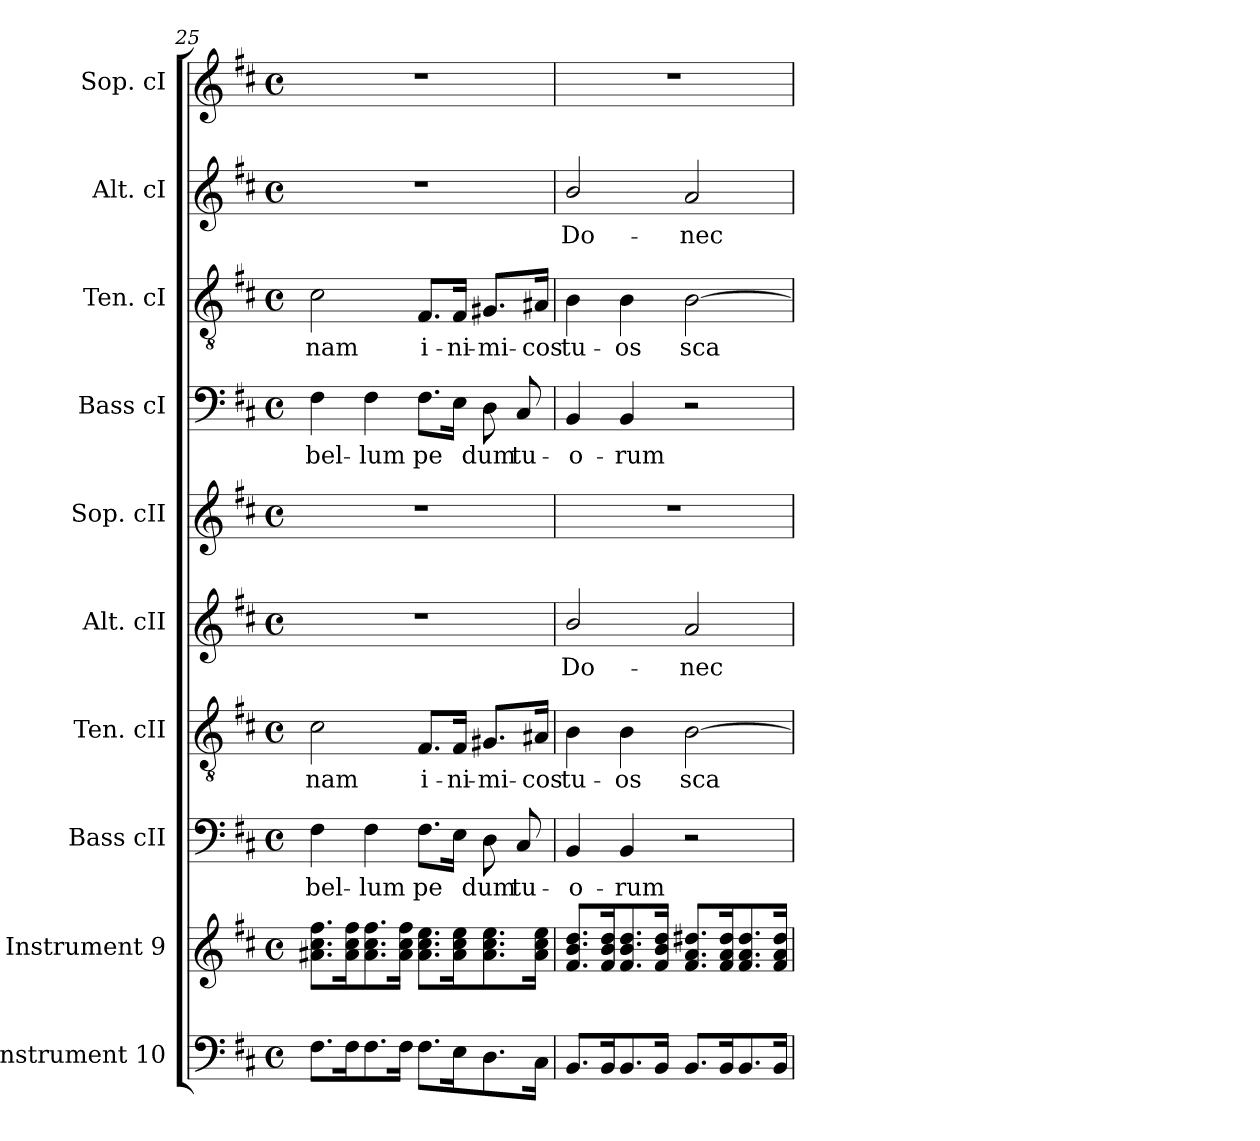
**kern	**kern	**kern	**text	**kern	**text	**kern	**text	**kern	**kern	**text	**kern	**text	**kern	**text	**kern
*part10	*part9	*part8	*part8	*part7	*part7	*part6	*part6	*part5	*part4	*part4	*part3	*part3	*part2	*part2	*part1
*staff10	*staff9	*staff8	*staff8	*staff7	*staff7	*staff6	*staff6	*staff5	*staff4	*staff4	*staff3	*staff3	*staff2	*staff2	*staff1
*I"Instrument 10	*I"Instrument 9	*I"Bass cII	*	*I"Ten. cII	*	*I"Alt. cII	*	*I"Sop. cII	*I"Bass cI	*	*I"Ten. cI	*	*I"Alt. cI	*	*I"Sop. cI
*	*	*I'Bass cII	*	*I'Ten. cII	*	*I'Alt. cII	*	*I'Sop. cII	*I'Bass cI	*	*I'Ten. cI	*	*I'Alt. cI	*	*I'Sop. cI
!!LO:PB:g=z
*clefF4	*clefG2	*clefF4	*	*clefGv2	*	*clefG2	*	*clefG2	*clefF4	*	*clefGv2	*	*clefG2	*	*clefG2
*k[f#c#]	*k[f#c#]	*k[f#c#]	*	*k[f#c#]	*	*k[f#c#]	*	*k[f#c#]	*k[f#c#]	*	*k[f#c#]	*	*k[f#c#]	*	*k[f#c#]
*D:	*D:	*D:	*	*D:	*	*D:	*	*D:	*D:	*	*D:	*	*D:	*	*D:
*M4/4	*M4/4	*M4/4	*	*M4/4	*	*M4/4	*	*M4/4	*M4/4	*	*M4/4	*	*M4/4	*	*M4/4
*met(c)	*met(c)	*met(c)	*	*met(c)	*	*met(c)	*	*met(c)	*met(c)	*	*met(c)	*	*met(c)	*	*met(c)
=25	=25	=25	=25	=25	=25	=25	=25	=25	=25	=25	=25	=25	=25	=25	=25
!	!	!	!LO:LY:b:cj	!	!LO:LY:b:cj	!	!	!	!	!LO:LY:b:cj	!	!LO:LY:b:cj	!	!	!
8.F#\L	8.ff#\ 8.cc#\ 8.a#X\L	4F#\	-bel-	2c#\	-nam	1r	.	1r	4F#\	-bel-	2c#\	-nam	1r	.	1r
16F#\	16ff#\ 16cc#\ 16a#\	.	.	.	.	.	.	.	.	.	.	.	.	.	.
!	!	!	!LO:LY:b:cj	!	!	!	!	!	!	!LO:LY:b:cj	!	!	!	!	!
8.F#\	8.ff#\ 8.cc#\ 8.a#\	4F#\	-lum	.	.	.	.	.	4F#\	-lum	.	.	.	.	.
16F#\J	16ff#\ 16cc#\ 16a#\J	.	.	.	.	.	.	.	.	.	.	.	.	.	.
!	!	!	!LO:LY:b:cj	!	!LO:LY:b:cj	!	!	!	!	!LO:LY:b:cj	!	!LO:LY:b:cj	!	!	!
8.F#\L	8.ee\ 8.cc#\ 8.a#\L	8.F#\L	pe-	8.F#/L	i-	.	.	.	8.F#\L	pe-	8.F#/L	i-	.	.	.
!	!	!	!LO:LY:b:cj	!	!LO:LY:b:cj	!	!	!	!	!LO:LY:b:cj	!	!LO:LY:b:cj	!	!	!
16E\	16ee\ 16cc#\ 16a#\	16E\J	--	16F#/Jk	-ni-	.	.	.	16E\J	--	16F#/Jk	-ni-	.	.	.
!	!	!	!LO:LY:b:cj	!	!LO:LY:b:cj	!	!	!	!	!LO:LY:b:cj	!	!LO:LY:b:cj	!	!	!
8.D\	8.ee\ 8.cc#\ 8.a#\	8D\	-dum	8.G#X/L	-mi-	.	.	.	8D\	-dum	8.G#X/L	-mi-	.	.	.
!	!	!	!LO:LY:b:cj	!	!	!	!	!	!	!LO:LY:b:cj	!	!	!	!	!
.	.	8C#/	tu-	.	.	.	.	.	8C#/	tu-	.	.	.	.	.
!	!	!	!	!	!LO:LY:b:cj	!	!	!	!	!	!	!LO:LY:b:cj	!	!	!
16C#\J	16ee\ 16cc#\ 16a#\J	.	.	16A#X/Jk	-cos	.	.	.	.	.	16A#X/Jk	-cos	.	.	.
=26	=26	=26	=26	=26	=26	=26	=26	=26	=26	=26	=26	=26	=26	=26	=26
!	!	!	!LO:LY:b:cj	!	!LO:LY:b:cj	!	!LO:LY:b:cj	!	!	!LO:LY:b:cj	!	!LO:LY:b:cj	!	!LO:LY:b:cj	!
8.BB/L	8.dd/ 8.b/ 8.f#/L	4BB/	-o-	4B\	tu-	2b/	Do-	1r	4BB/	-o-	4B\	tu-	2b/	Do-	1r
16BB/	16dd/ 16b/ 16f#/	.	.	.	.	.	.	.	.	.	.	.	.	.	.
!	!	!	!LO:LY:b:cj	!	!LO:LY:b:cj	!	!	!	!	!LO:LY:b:cj	!	!LO:LY:b:cj	!	!	!
8.BB/	8.dd/ 8.b/ 8.f#/	4BB/	-rum	4B\	-os	.	.	.	4BB/	-rum	4B\	-os	.	.	.
16BB/J	16dd/ 16b/ 16f#/J	.	.	.	.	.	.	.	.	.	.	.	.	.	.
!	!	!	!	!	!LO:LY:b:cj	!	!LO:LY:b:cj	!	!	!	!	!LO:LY:b:cj	!	!LO:LY:b:cj	!
8.BB/L	8.dd#X/ 8.f#/ 8.a/L	2r	.	[>2B\	sca-	2a/	-nec	.	2r	.	[>2B\	sca-	2a/	-nec	.
16BB/	16dd#/ 16a/ 16f#/	.	.	.	.	.	.	.	.	.	.	.	.	.	.
8.BB/	8.dd#/ 8.a/ 8.f#/	.	.	.	.	.	.	.	.	.	.	.	.	.	.
16BB/J	16dd#/ 16a/ 16f#/J	.	.	.	.	.	.	.	.	.	.	.	.	.	.
=	=	=	=	=	=	=	=	=	=	=	=	=	=	=	=
*-	*-	*-	*-	*-	*-	*-	*-	*-	*-	*-	*-	*-	*-	*-	*-
